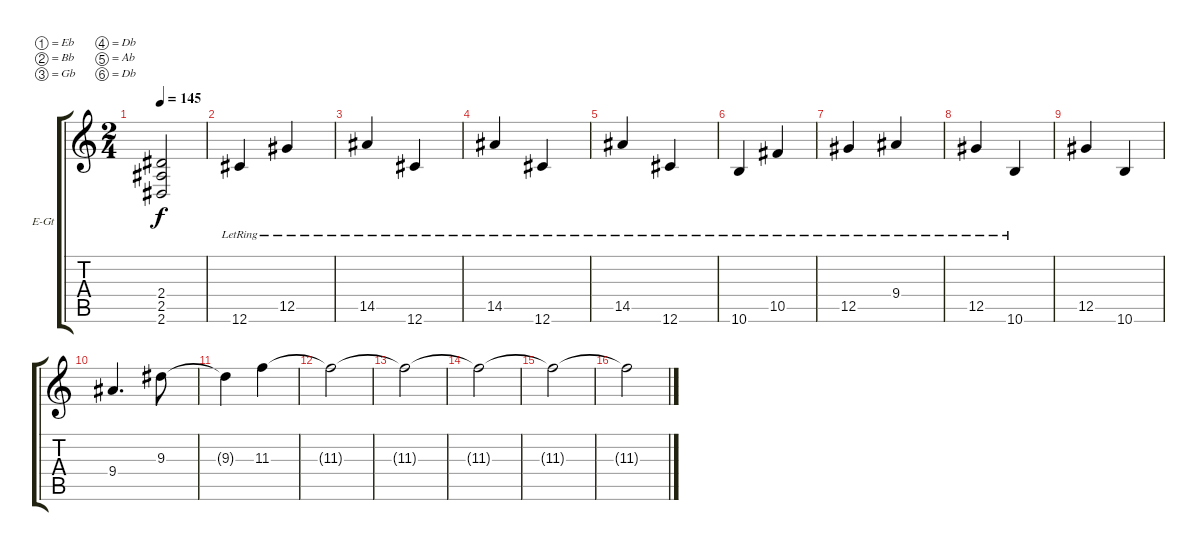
\bracketExtendMode groupsimilarinstruments
\firstSystemTrackNameOrientation horizontal
\otherSystemsTrackNameOrientation horizontal
\track ("Guitar 1" "E-Gt") {instrument overdrivenguitar}
\staff {score tabs}
\tuning (Eb4 Bb3 Gb3 Db3 Ab2 Db2)
\ts (2 4)
\tempo 145
\clef g2
\ks c
(2.4 2.5 2.6).2{dy f} |
12.6{lr}.4 12.5{lr}.4 |
14.5{lr}.4 12.6{lr}.4 |
14.5{lr}.4 12.6{lr}.4 |
14.5{lr}.4 12.6{lr}.4 |
10.6{lr}.4 10.5{lr}.4 |
12.5{lr}.4 9.4{lr}.4 |
12.5{lr}.4 10.6{lr}.4 |
12.5.4 10.6.4 |
9.4.4{d} 9.3.8 |
9.3{t}.4 11.3.4 |
11.3{t}.2 |
11.3{t}.2 |
11.3{t}.2 |
11.3{t}.2 |
11.3{t}.2
